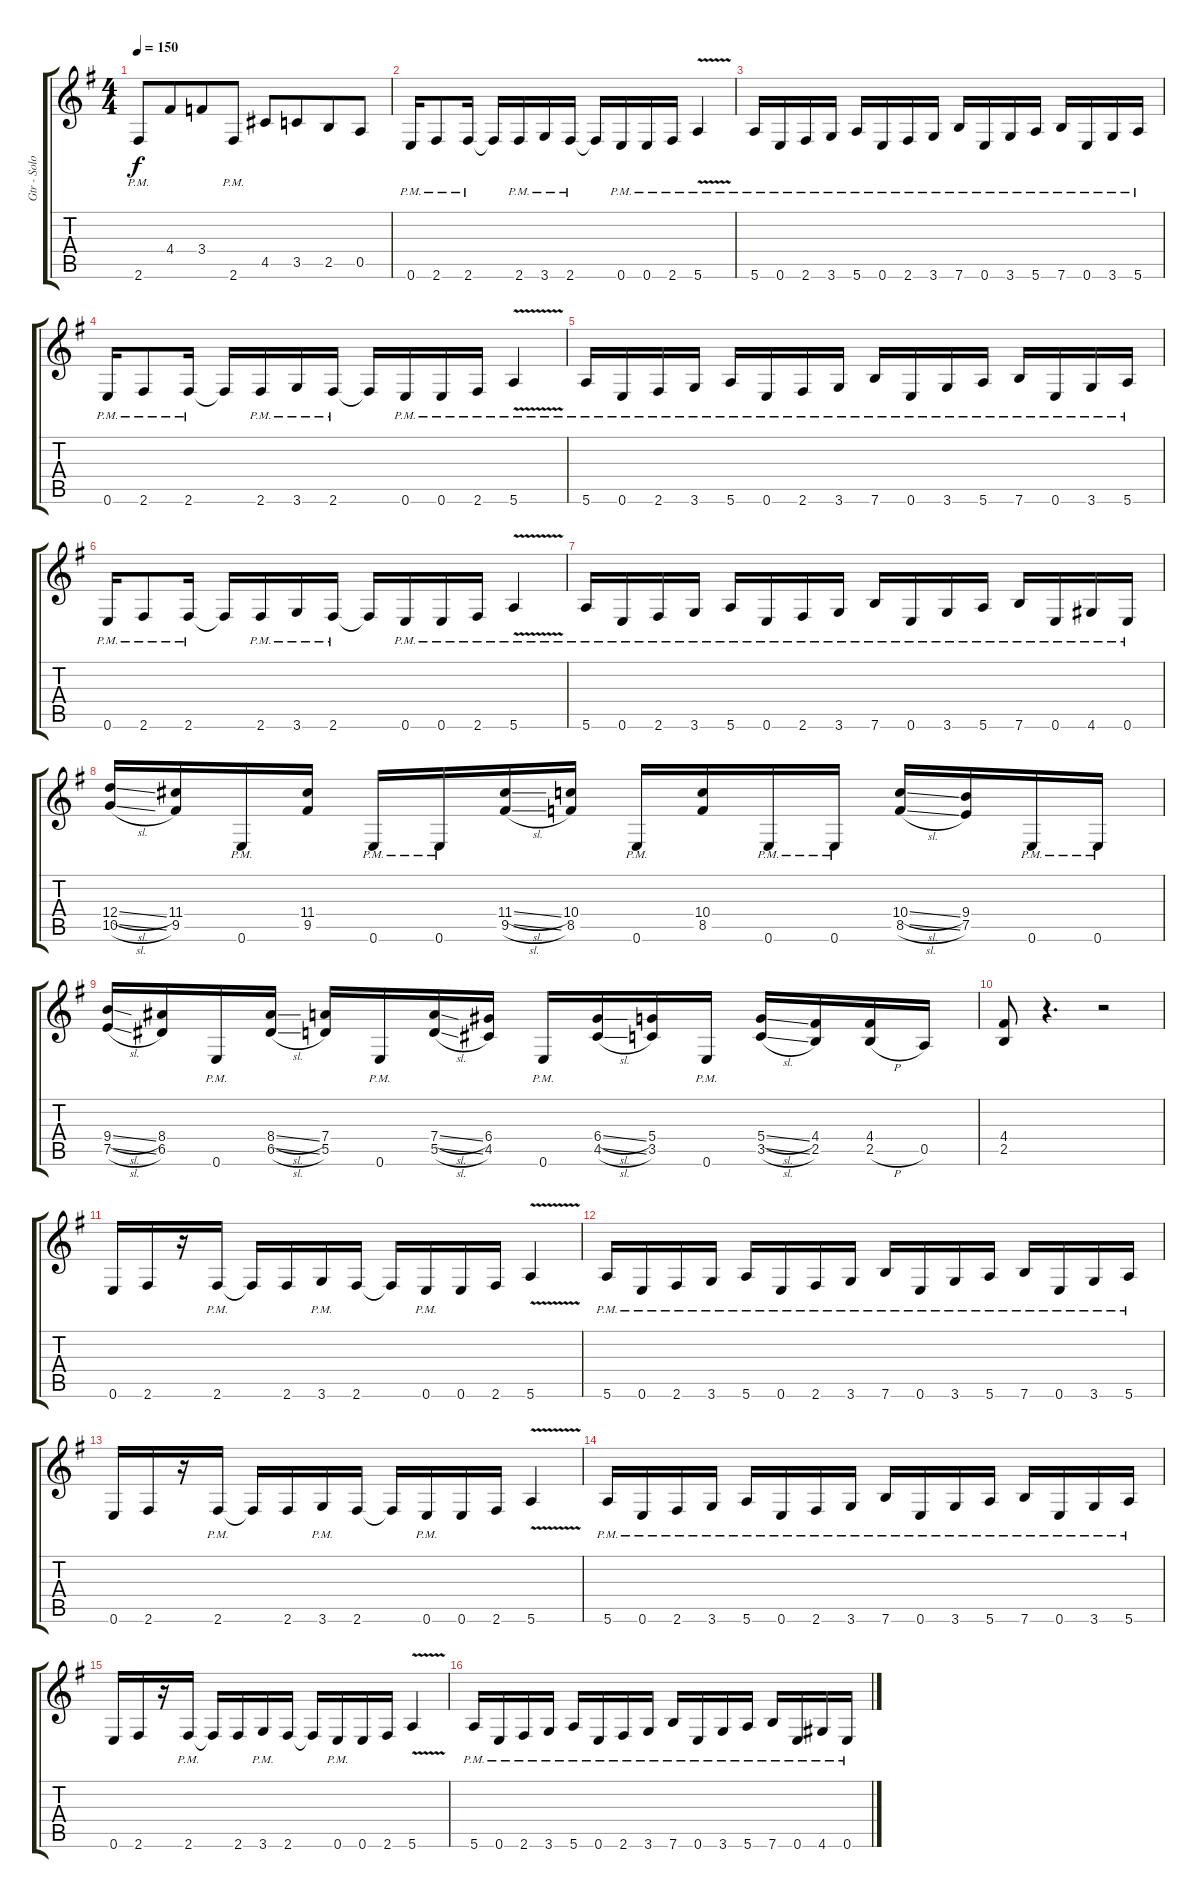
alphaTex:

\track ("Gtr - Solo" "Gtr - Solo") {instrument overdrivenguitar}
\staff {score tabs}
\tuning (E4 B3 G3 D3 A2 E2) {hide}
\ts (4 4)
\tempo 150
\clef g2
\ks eminor
2.6{pm}.8{dy f instrument overdrivenguitar} 4.4.8{beam merge} 3.4.8 2.6{pm}.8 4.5.8 3.5.8{beam merge} 2.5.8 0.5.8 |
0.6{pm}.16 2.6{pm}.8 2.6{pm}.16 2.6{t}.16 2.6{pm}.16 3.6{pm}.16 2.6{pm}.16 2.6{t}.16 0.6{pm}.16 0.6{pm}.16 2.6{pm}.16 5.6{v pm}.4 |
5.6{pm}.16 0.6{pm}.16 2.6{pm}.16 3.6{pm}.16 5.6{pm}.16 0.6{pm}.16 2.6{pm}.16 3.6{pm}.16 7.6{pm}.16 0.6{pm}.16 3.6{pm}.16 5.6{pm}.16 7.6{pm}.16 0.6{pm}.16 3.6{pm}.16 5.6{pm}.16 |
0.6{pm}.16 2.6{pm}.8 2.6{pm}.16 2.6{t}.16 2.6{pm}.16 3.6{pm}.16 2.6{pm}.16 2.6{t}.16 0.6{pm}.16 0.6{pm}.16 2.6{pm}.16 5.6{v pm}.4 |
5.6{pm}.16 0.6{pm}.16 2.6{pm}.16 3.6{pm}.16 5.6{pm}.16 0.6{pm}.16 2.6{pm}.16 3.6{pm}.16 7.6{pm}.16 0.6{pm}.16 3.6{pm}.16 5.6{pm}.16 7.6{pm}.16 0.6{pm}.16 3.6{pm}.16 5.6{pm}.16 |
0.6{pm}.16 2.6{pm}.8 2.6{pm}.16 2.6{t}.16 2.6{pm}.16 3.6{pm}.16 2.6{pm}.16 2.6{t}.16 0.6{pm}.16 0.6{pm}.16 2.6{pm}.16 5.6{v pm}.4 |
5.6{pm}.16 0.6{pm}.16 2.6{pm}.16 3.6{pm}.16 5.6{pm}.16 0.6{pm}.16 2.6{pm}.16 3.6{pm}.16 7.6{pm}.16 0.6{pm}.16 3.6{pm}.16 5.6{pm}.16 7.6{pm}.16 0.6{pm}.16 4.6{pm}.16 0.6{pm}.16 |
(12.4{sl} 10.5{sl}).16 (11.4 9.5).16 0.6{pm}.16 (11.4 9.5).16 0.6{pm}.16 0.6{pm}.16 (11.4{sl} 9.5{sl}).16 (10.4 8.5).16 0.6{pm}.16 (10.4 8.5).16 0.6{pm}.16 0.6{pm}.16 (10.4{sl} 8.5{sl}).16 (9.4 7.5).16 0.6{pm}.16 0.6{pm}.16 |
(9.4{sl} 7.5{sl}).16 (8.4 6.5).16 0.6{pm}.16 (8.4{sl} 6.5{sl}).16 (7.4 5.5).16 0.6{pm}.16 (7.4{sl} 5.5{sl}).16 (6.4 4.5).16 0.6{pm}.16 (6.4{sl} 4.5{sl}).16 (5.4 3.5).16 0.6{pm}.16 (5.4{sl} 3.5{sl}).16 (4.4 2.5).16 (4.4 2.5{h}).16 0.5.16 |
(4.4 2.5).8 r.4{d} r.2 |
0.6.16 2.6.16 r.16 2.6{pm}.16 2.6{t}.16 2.6.16 3.6{pm}.16 2.6.16 2.6{t}.16 0.6{pm}.16 0.6.16 2.6.16 5.6{v}.4 |
5.6{pm}.16 0.6{pm}.16 2.6{pm}.16 3.6{pm}.16 5.6{pm}.16 0.6{pm}.16 2.6{pm}.16 3.6{pm}.16 7.6{pm}.16 0.6{pm}.16 3.6{pm}.16 5.6{pm}.16 7.6{pm}.16 0.6{pm}.16 3.6{pm}.16 5.6{pm}.16 |
0.6.16 2.6.16 r.16 2.6{pm}.16 2.6{t}.16 2.6.16 3.6{pm}.16 2.6.16 2.6{t}.16 0.6{pm}.16 0.6.16 2.6.16 5.6{v}.4 |
5.6{pm}.16 0.6{pm}.16 2.6{pm}.16 3.6{pm}.16 5.6{pm}.16 0.6{pm}.16 2.6{pm}.16 3.6{pm}.16 7.6{pm}.16 0.6{pm}.16 3.6{pm}.16 5.6{pm}.16 7.6{pm}.16 0.6{pm}.16 3.6{pm}.16 5.6{pm}.16 |
0.6.16 2.6.16 r.16 2.6{pm}.16 2.6{t}.16 2.6.16 3.6{pm}.16 2.6.16 2.6{t}.16 0.6{pm}.16 0.6.16 2.6.16 5.6{v}.4 |
5.6{pm}.16 0.6{pm}.16 2.6{pm}.16 3.6{pm}.16 5.6{pm}.16 0.6{pm}.16 2.6{pm}.16 3.6{pm}.16 7.6{pm}.16 0.6{pm}.16 3.6{pm}.16 5.6{pm}.16 7.6{pm}.16 0.6{pm}.16 4.6{pm}.16 0.6{pm}.16
